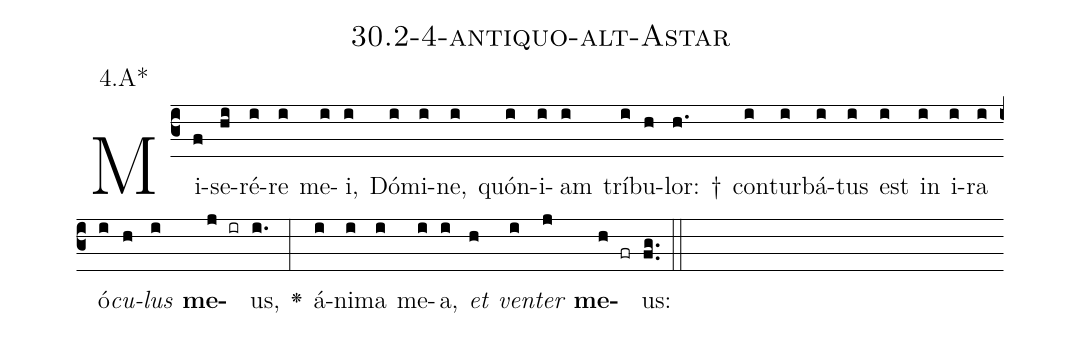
name: 30.2-4-antiquo-alt-Astar;
annotation: 4.A*;
%%
(c3)Mi(f)se(hi)ré(i)re(i) me(i)i,(i) Dó(i)mi(i)ne,(i) quón(i)i(i)am(i) trí(i)bu(h)lor: †(h.) con(i)tur(i)bá(i)tus(i) est(i) in(i) i(i)ra(i) ó(i)<i>cu</i>(h)<i>lus</i>(i) <b>me</b>(j ir)us,(i.) <v>\greheightstar</v>(:) á(i)ni(i)ma(i) me(i)a,(i) <i>et</i>(h) <i>ven</i>(i)<i>ter</i>(j) <b>me</b>(h fr)us:(fg..) (::)


%E(i) u(h) o(i) u(j) a(h) e.(fg..) (::)
